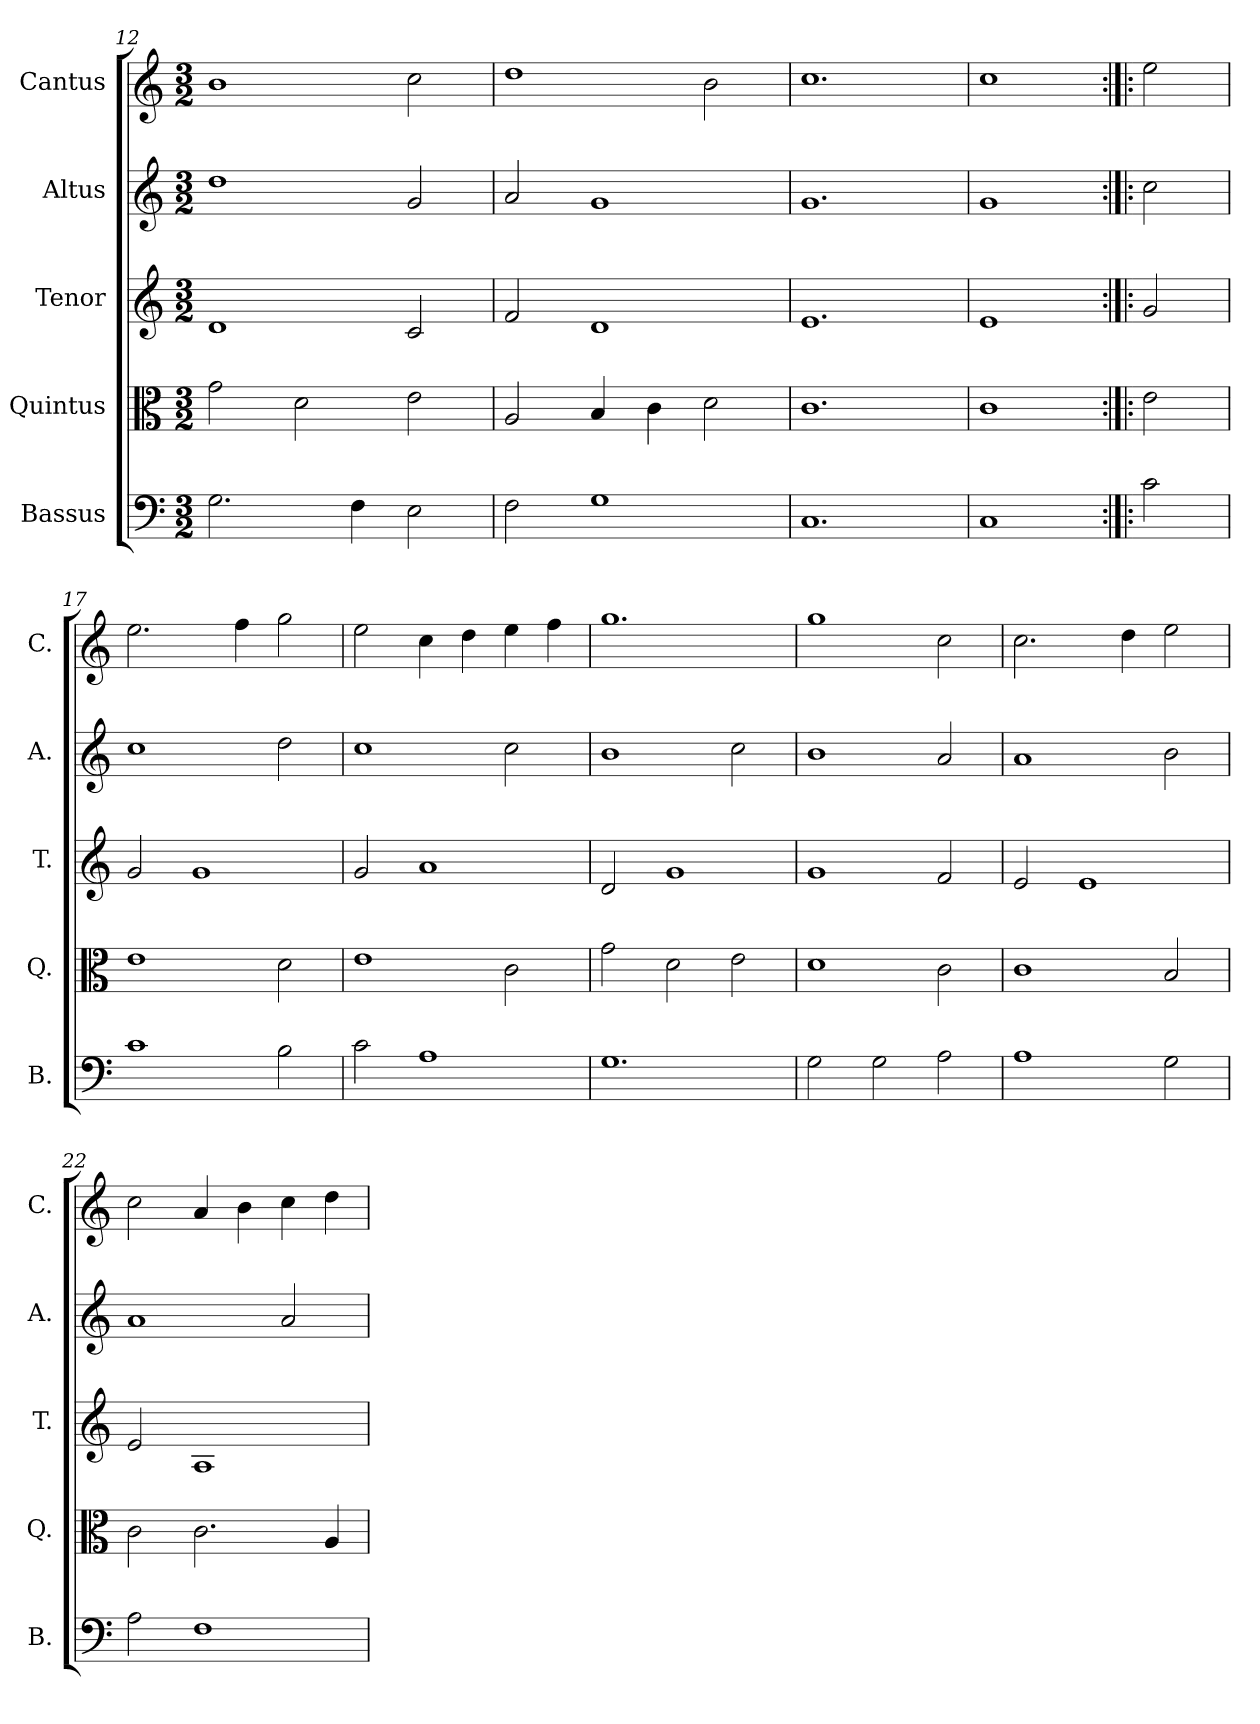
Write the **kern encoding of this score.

**kern	**kern	**kern	**kern	**kern
*part5	*part4	*part3	*part2	*part1
*staff5	*staff4	*staff3	*staff2	*staff1
*I"Bassus	*I"Quintus	*I"Tenor	*I"Altus	*I"Cantus
*I'B.	*I'Q.	*I'T.	*I'A.	*I'C.
*clefF4	*clefC3	*clefG2	*clefG2	*clefG2
*k[]	*k[]	*k[]	*k[]	*k[]
*M3/2	*M3/2	*M3/2	*M3/2	*M3/2
=12	=12	=12	=12	=12
2.G\	2g\	1d	1dd	1b
.	2d\	.	.	.
4F\	.	.	.	.
2E\	2e\	2c/	2g/	2cc\
=13	=13	=13	=13	=13
2F\	2A/	2f/	2a/	1dd
1G	4B/	1d	1g	.
.	4c\	.	.	.
.	2d\	.	.	2b\
=14	=14	=14	=14	=14
1.C	1.c	1.e	1.g	1.cc
=15	=15	=15	=15	=15
1C	1c	1e	1g	1cc
=16:|!|:	=16:|!|:	=16:|!|:	=16:|!|:	=16:|!|:
2c\	2e\	2g/	2cc\	2ee\
=17	=17	=17	=17	=17
1c	1e	2g/	1cc	2.ee\
.	.	1g	.	.
.	.	.	.	4ff\
2B\	2d\	.	2dd\	2gg\
=18	=18	=18	=18	=18
2c\	1e	2g/	1cc	2ee\
1A	.	1a	.	4cc\
.	.	.	.	4dd\
.	2c\	.	2cc\	4ee\
.	.	.	.	4ff\
=19	=19	=19	=19	=19
1.G	2g\	2d/	1b	1.gg
.	2d\	1g	.	.
.	2e\	.	2cc\	.
!!LO:LB:g=z
=20	=20	=20	=20	=20
2G\	1d	1g	1b	1gg
2G\	.	.	.	.
2A\	2c\	2f/	2a/	2cc\
=21	=21	=21	=21	=21
1A	1c	2e/	1a	2.cc\
.	.	1e	.	.
.	.	.	.	4dd\
2G\	2B/	.	2b\	2ee\
=22	=22	=22	=22	=22
2A\	2c\	2e/	1a	2cc\
1F	2.c\	1A	.	4a/
.	.	.	.	4b\
.	.	.	2a/	4cc\
.	4A/	.	.	4dd\
=	=	=	=	=
*-	*-	*-	*-	*-
